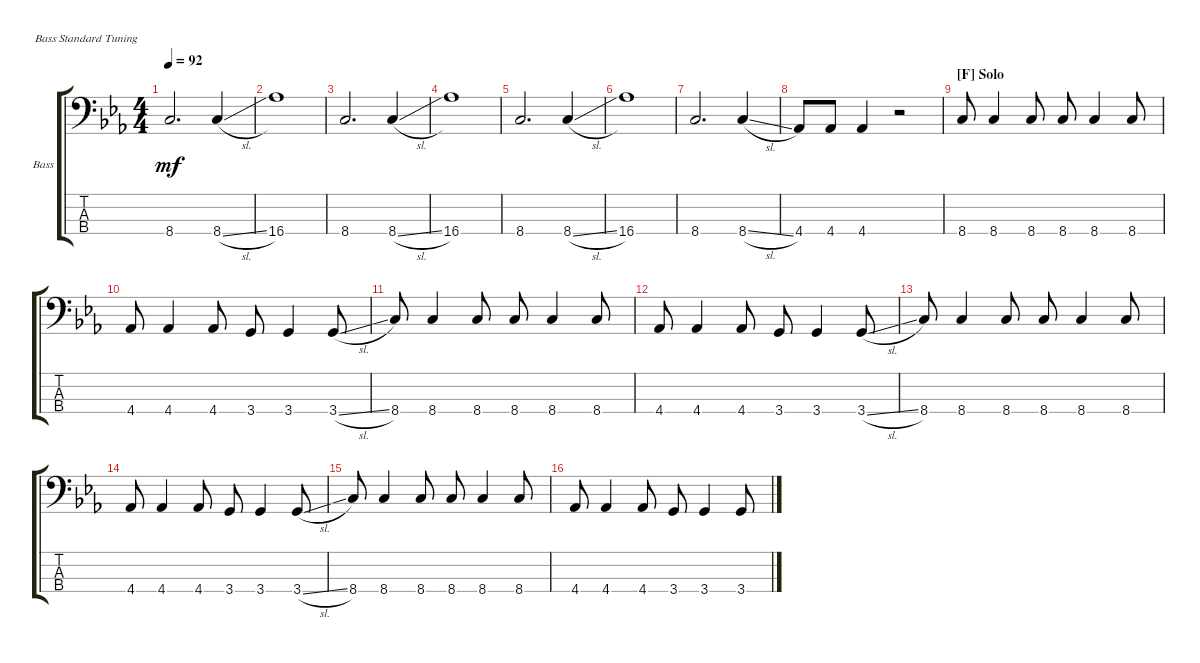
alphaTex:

\defaultSystemsLayout 4
\bracketExtendMode groupsimilarinstruments
\firstSystemTrackNameOrientation horizontal
\otherSystemsTrackNameOrientation horizontal
\track ("Bass" "Bass") {instrument electricbassfinger}
\staff {score tabs}
\tuning (G2 D2 A1 E1)
\ts (4 4)
\tempo 92
\clef f4
\ks cminor
8.4.2{d dy mf} 8.4{sl}.4 |
16.4.1 |
8.4.2{d} 8.4{sl}.4 |
16.4.1 |
8.4.2{d} 8.4{sl}.4 |
16.4.1 |
8.4.2{d} 8.4{sl}.4 |
4.4.8 4.4.8 4.4.4 r.2 |
\section ("F" "Solo")
8.4.8 8.4.4 8.4.8 8.4.8 8.4.4 8.4.8 |
4.4.8 4.4.4 4.4.8 3.4.8 3.4.4 3.4{sl}.8 |
8.4.8 8.4.4 8.4.8 8.4.8 8.4.4 8.4.8 |
4.4.8 4.4.4 4.4.8 3.4.8 3.4.4 3.4{sl}.8 |
8.4.8 8.4.4 8.4.8 8.4.8 8.4.4 8.4.8 |
4.4.8 4.4.4 4.4.8 3.4.8 3.4.4 3.4{sl}.8 |
8.4.8 8.4.4 8.4.8 8.4.8 8.4.4 8.4.8 |
4.4.8 4.4.4 4.4.8 3.4.8 3.4.4 3.4{sl}.8
